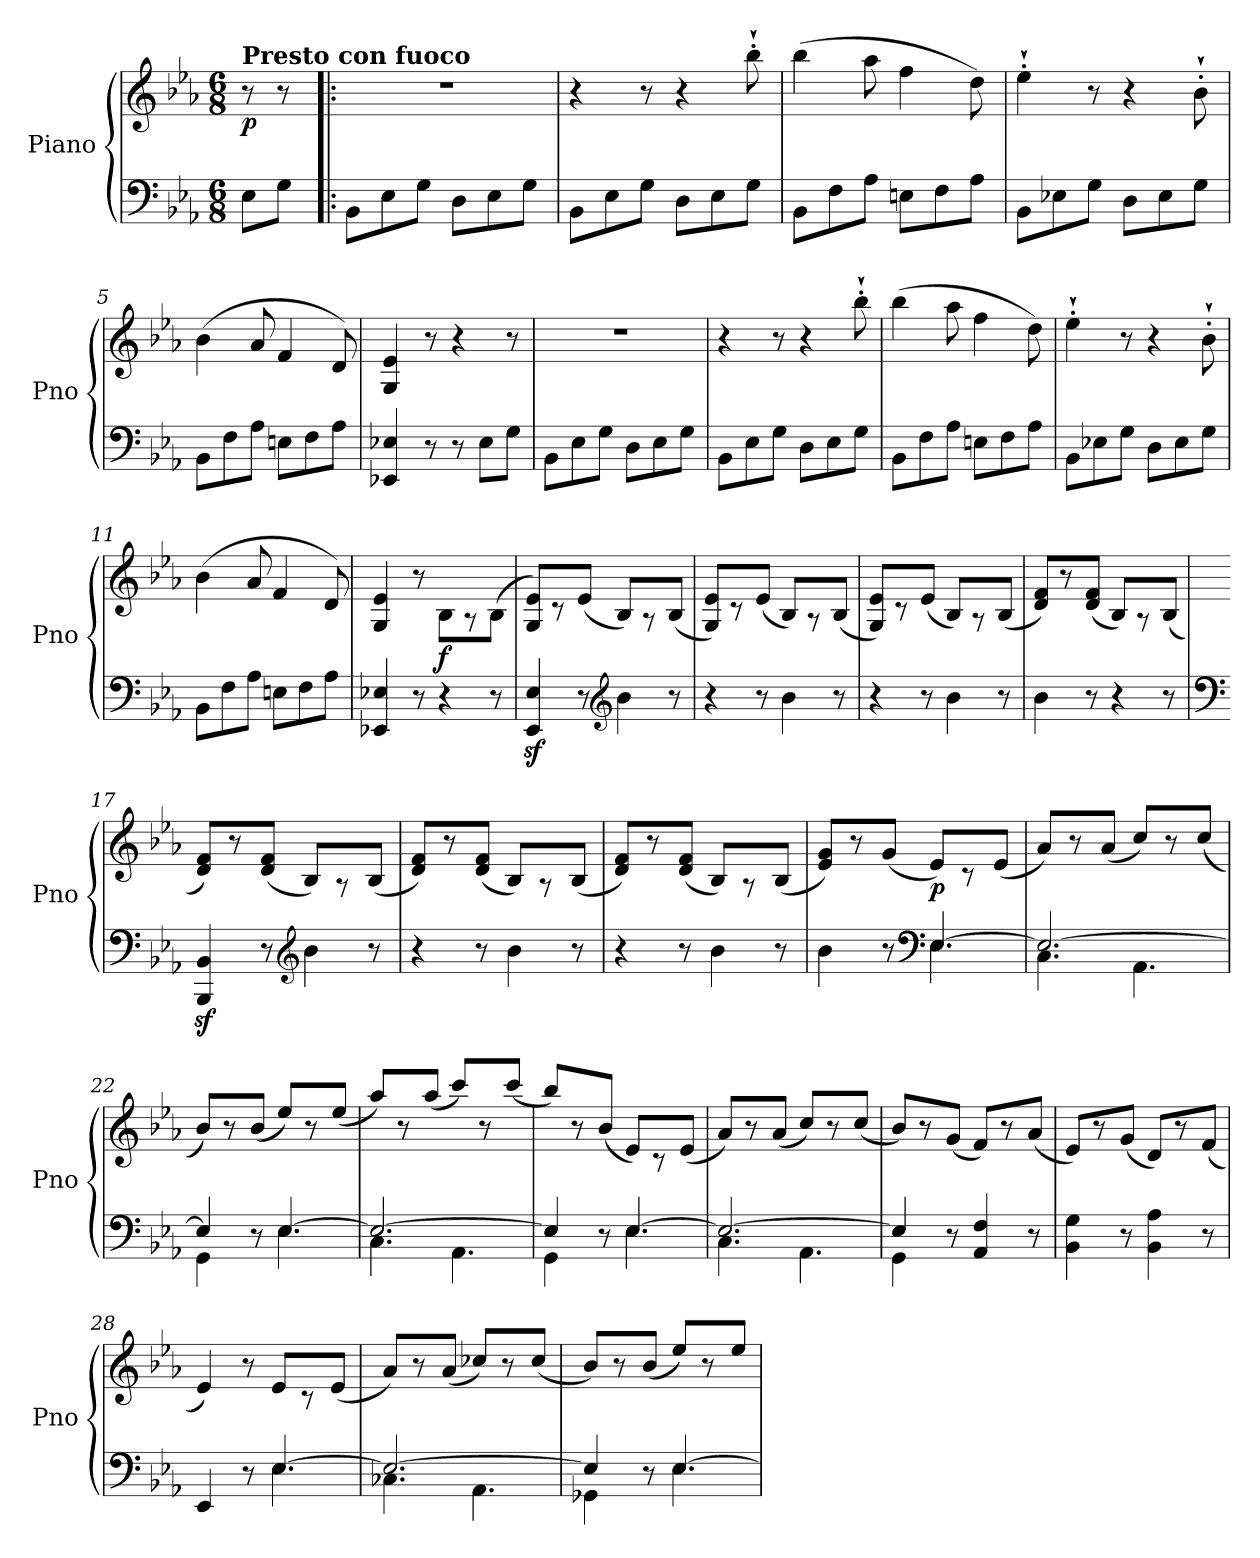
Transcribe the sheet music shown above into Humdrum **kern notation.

**kern	**kern	**dynam
*part1	*part1	*part1
*staff2	*staff1	*staff1/2
*I"Piano	*	*
*I'Pno	*	*
*clefF4	*clefG2	*
*k[b-e-a-]	*k[b-e-a-]	*
*M6/8	*M6/8	*
=	=	=
!	!LO:TX:a:B:t=Presto con fuoco	!
!	!	!LO:DY:b
8E-\L	8r	p
8G\J	8r	.
=1!|:	=1!|:	=1!|:
8BB-\L	2.r	.
8E-\	.	.
8G\J	.	.
8D\L	.	.
8E-\	.	.
8G\J	.	.
=2	=2	=2
8BB-\L	4r	.
8E-\	.	.
8G\J	8r	.
8D\L	4r	.
8E-\	.	.
8G\J	8bb-`'\	.
=3	=3	=3
8BB-\L	(4bb-\	.
8F\	.	.
8A-\J	8aa-\	.
8En\L	4ff\	.
8F\	.	.
8A-\J	8dd\)	.
=4	=4	=4
8BB-\L	4ee-`'\	.
8E-X\	.	.
8G\J	8r	.
8D\L	4r	.
8E-\	.	.
8G\J	8b-`'\	.
=5	=5	=5
8BB-\L	(4b-\	.
8F\	.	.
8A-\J	8a-/	.
8En\L	4f/	.
8F\	.	.
8A-\J	8d/)	.
=6	=6	=6
4EE-X/ 4E-X/	4G/ 4e-/	.
8r	8r	.
8r	4r	.
8E-\L	.	.
8G\J	8r	.
!!LO:LB:g=z
=7	=7	=7
8BB-\L	2.r	.
8E-\	.	.
8G\J	.	.
8D\L	.	.
8E-\	.	.
8G\J	.	.
=8	=8	=8
8BB-\L	4r	.
8E-\	.	.
8G\J	8r	.
8D\L	4r	.
8E-\	.	.
8G\J	8bb-`'\	.
=9	=9	=9
8BB-\L	(4bb-\	.
8F\	.	.
8A-\J	8aa-\	.
8En\L	4ff\	.
8F\	.	.
8A-\J	8dd\)	.
=10	=10	=10
8BB-\L	4ee-`'\	.
8E-X\	.	.
8G\J	8r	.
8D\L	4r	.
8E-\	.	.
8G\J	8b-`'\	.
=11	=11	=11
8BB-\L	(4b-\	.
8F\	.	.
8A-\J	8a-/	.
8En\L	4f/	.
8F\	.	.
8A-\J	8d/)	.
=12	=12	=12
*	*^	*
4EE-X/ 4E-X/	4G/ 4e-/	4.ryy	.
8r	8r	.	.
!	!	!	!LO:DY:b
4r	8ryy	8B-\L	f
.	8rA	8ryy	.
8r	8ryy	(8B-\J	.
=13	=13	=13	=13
4EE-/z> 4E-/z>	8ryy	8G/ 8e-/L)	.
.	8rc	8ryy	.
8r	4ryy	(8e-/J	.
*clefG2	*	*	*
4b-\	.	8B-/L)	.
.	8rA	8ryy	.
8r	8ryy	(8B-/J	.
!!LO:LB:g=z	!!
=14	=14	=14	=14
4r	8ryy	8G/ 8e-/L)	.
.	8rc	8ryy	.
8r	4ryy	(8e-/J	.
4b-\	.	8B-/L)	.
.	8rA	8ryy	.
8r	8ryy	(8B-/J	.
=15	=15	=15	=15
4r	8ryy	8G/ 8e-/L)	.
.	8rc	8ryy	.
8r	4ryy	(8e-/J	.
4b-\	.	8B-/L)	.
.	8rA	8ryy	.
8r	8ryy	(8B-/J	.
=16	=16	=16	=16
4b-\	8ryy	8d/ 8f/L)	.
.	8r	8ryy	.
8r	4ryy	(8d/ 8f/J	.
4r	.	8B-/L)	.
.	8rA	8ryy	.
8r	8ryy	(8B-/J	.
=17	=17	=17	=17
*clefF4	*	*	*
4BBB-/z> 4BB-/z>	8ryy	8d/ 8f/L)	.
.	8r	8ryy	.
8r	4ryy	(8d/ 8f/J	.
*clefG2	*	*	*
4b-\	.	8B-/L)	.
.	8rA	8ryy	.
8r	8ryy	(8B-/J	.
=18	=18	=18	=18
4r	8ryy	8d/ 8f/L)	.
.	8r	8ryy	.
8r	4ryy	(8d/ 8f/J	.
4b-\	.	8B-/L)	.
.	8rA	8ryy	.
8r	8ryy	(8B-/J	.
!!LO:LB:g=z	!!
=19	=19	=19	=19
4r	8ryy	8d/ 8f/L)	.
.	8r	8ryy	.
8r	4ryy	(8d/ 8f/J	.
4b-\	.	8B-/L)	.
.	8rA	8ryy	.
8r	8ryy	(8B-/J	.
=20	=20	=20	=20
*^	*	*	*
4b-\	4.ryy	8ryy	8e-/ 8g/L)	.
.	.	8r	8ryy	.
8r	.	4ryy	(8g/J	.
*clefF4	*	*	*	*
!	!	!	!	!LO:DY:b
[4.E-/	4.E-\	.	8e-/L)	p
.	.	8rc	8ryy	.
.	.	8ryy	(8e-/J	.
!!LO:LB:g=z	!!
=21	=21	=21	=21	=21
2.E-/_	4.C\	8ryy	8a-/L)	.
.	.	8r	8ryy	.
.	.	4ryy	(>8a-/J	.
.	4.AA-\	.	8cc/L)	.
.	.	8r	8ryy	.
.	.	8ryy	(>8cc/J	.
=22	=22	=22	=22	=22
4E-/]	4GG\	8ryy	8b-/L)	.
.	.	8r	8ryy	.
8r	8ryy	4ryy	(>8b-/J	.
[4.E-/	4.E-\	.	8ee-/L)	.
.	.	8r	8ryy	.
.	.	8ryy	(>8ee-/J	.
=23	=23	=23	=23	=23
2.E-/_	4.C\	8ryy	8aa-/L)	.
.	.	8r	8ryy	.
.	.	4ryy	(>8aa-/J	.
.	4.AA-\	.	8ccc/L)	.
.	.	8r	8ryy	.
.	.	8ryy	(>8ccc/J	.
=24	=24	=24	=24	=24
4E-/]	4GG\	8ryy	8bb-/L)	.
.	.	8r	8ryy	.
8r	8ryy	4ryy	(>8b-/J	.
[4.E-/	4.E-\	.	8e-/L)	.
.	.	8rc	8ryy	.
.	.	8ryy	(8e-/J	.
=25	=25	=25	=25	=25
2.E-/_	4.C\	8ryy	8a-/L)	.
.	.	8r	8ryy	.
.	.	4ryy	(>8a-/J	.
.	4.AA-\	.	8cc/L)	.
.	.	8r	8ryy	.
.	.	8ryy	(>8cc/J	.
!!LO:PB:g=z	!!
=26	=26	=26	=26	=26
4E-/]	4GG\	8ryy	8b-/L)	.
.	.	8r	8ryy	.
8r	2ryy	4ryy	(8g/J	.
4AA-/ 4F/	.	.	8f/L)	.
.	.	8r	8ryy	.
8r	.	8ryy	(8a-/J	.
*v	*v	*	*	*
=27	=27	=27	=27
4BB-\ 4G\	8ryy	8e-/L)	.
.	8r	8ryy	.
8r	4ryy	(8g/J	.
4BB-\ 4A-\	.	8d/L)	.
.	8r	8ryy	.
8r	8ryy	(8f/J	.
!!LO:LB:g=z	!!
=28	=28	=28	=28
*^	*	*	*
4EE-/	4.ryy	4e-/)	4.ryy	.
8r	.	8r	.	.
[4.E-/	4.E-\	8ryy	8e-/L	.
.	.	8rc	8ryy	.
.	.	8ryy	(8e-/J	.
=29	=29	=29	=29	=29
2.E-/_	4.C-X\	8ryy	8a-/L)	.
.	.	8r	8ryy	.
.	.	4ryy	(>8a-/J	.
.	4.AA-\	.	8cc-X/L)	.
.	.	8r	8ryy	.
.	.	8ryy	(>8cc-/J	.
=30	=30	=30	=30	=30
4E-/]	4GG-X\	8ryy	8b-/L)	.
.	.	8r	8ryy	.
8r	8ryy	4ryy	(>8b-/J	.
[4.E-/	4.E-\	.	8ee-/L)	.
.	.	8r	8ryy	.
.	.	8ryy	8ee-/J	.
*v	*v	*	*	*
*	*v	*v	*
=	=	=
*-	*-	*-
